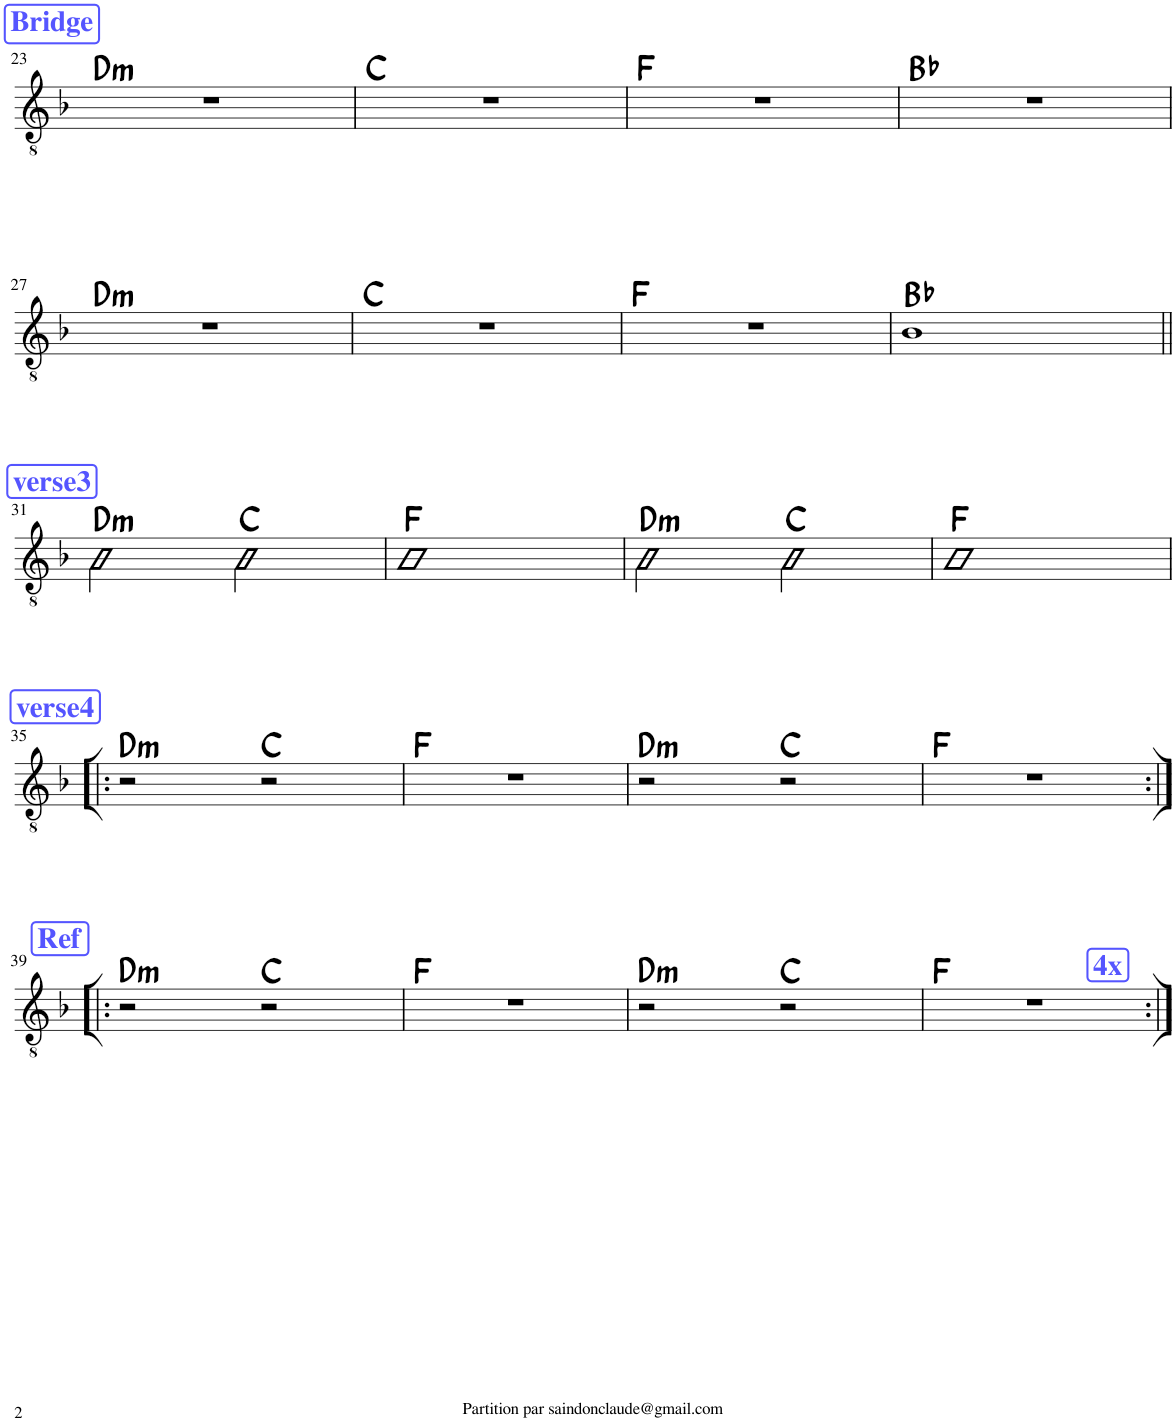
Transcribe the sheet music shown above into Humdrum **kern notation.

**kern	**harte
*part1	*part1
*staff1	*
*I"Classical Guitar	*
*I'Guit.	*
!!LO:PB:g=z
*clefGv2	*
*k[b-]	*
*M4/4	*
!!LO:REH:place=s1:a:B:cj:color=#5555FF:fs=14:t=Bridge
=23	=23
!	!LO:H:kt=m
1r	D:min
=24	=24
1r	C:maj
=25	=25
1r	F:maj
=26	=26
1r	Bb:maj
!!LO:LB:g=z
=27	=27
!	!LO:H:kt=m
1r	D:min
=28	=28
1r	C:maj
=29	=29
1r	F:maj
=30	=30
1B-	Bb:maj
!!LO:LB:g=z
!!LO:REH:place=s1:a:B:cj:color=#5555FF:fs=14:t=verse3
=31||	=31||
!	!LO:H:kt=m
2D\	D:min
2C\	C:maj
=32	=32
1F	F:maj
=33	=33
!	!LO:H:kt=m
2D\	D:min
2C\	C:maj
=34	=34
1F	F:maj
!!LO:LB:g=z
!!LO:REH:place=s1:a:B:cj:color=#5555FF:fs=14:t=verse4
=35!|:	=35!|:
!	!LO:H:kt=m
2r	D:min
2r	C:maj
=36	=36
1r	F:maj
=37	=37
!	!LO:H:kt=m
2r	D:min
2r	C:maj
=38	=38
1r	F:maj
!!LO:LB:g=z
!!LO:REH:place=s1:a:B:cj:color=#5555FF:fs=14:t=Ref
=39:|!|:	=39:|!|:
!	!LO:H:kt=m
2r	D:min
2r	C:maj
=40	=40
1r	F:maj
=41	=41
!	!LO:H:kt=m
2r	D:min
2r	C:maj
!!LO:REH:place=s1:a:B:cj:color=#5555FF:fs=14:t=4x
=42	=42
1r	F:maj
=:|!	=:|!
*-	*-
